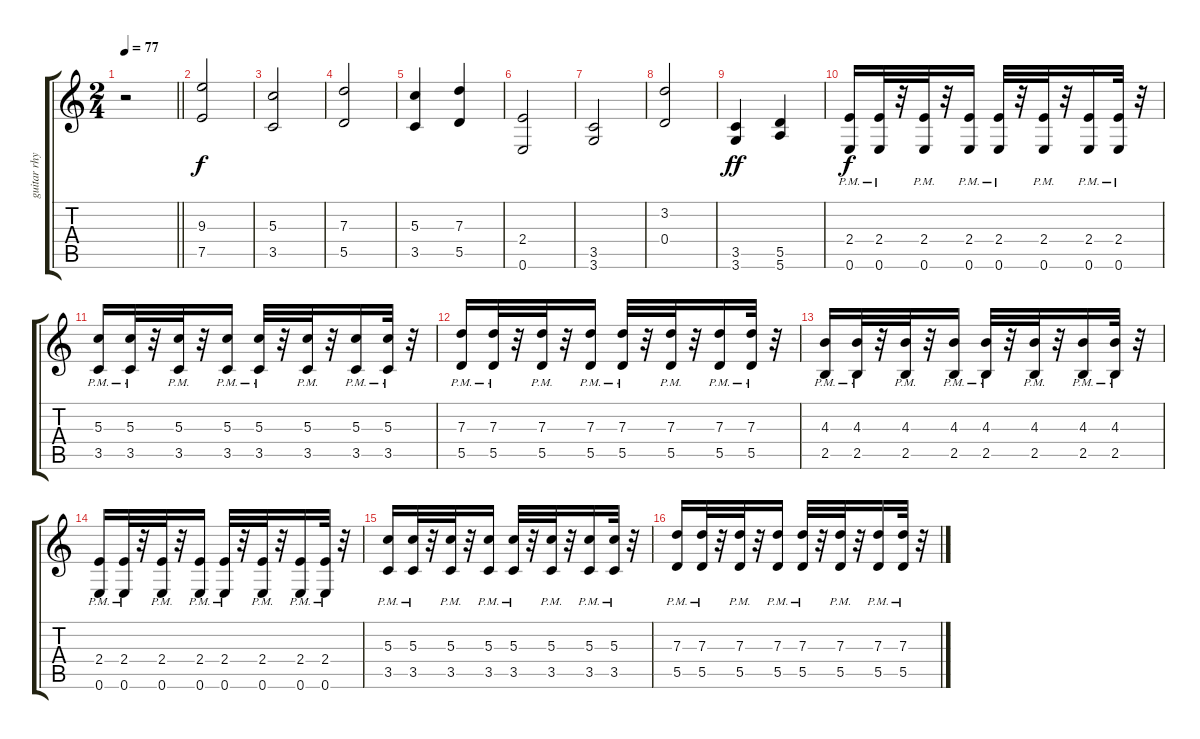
\track ("guitar rhythm right" "guitar rhy") {instrument distortionguitar}
\staff {score tabs}
\tuning (E4 B3 G3 D3 A2 E2) {hide}
\ts (2 4)
\tempo 77
\clef g2
\barLineRight lightlight
\ks c
r.2{dy f instrument distortionguitar} |
(9.3 7.5).2 |
(5.3 3.5).2 |
(7.3 5.5).2 |
(5.3 3.5).4 (7.3 5.5).4 |
(2.4 0.6).2 |
(3.5 3.6).2 |
(3.2 0.4).2 |
(3.5 3.6).4{dy ff} (5.5 5.6).4 |
(2.4 0.6{pm}).16{dy f} (2.4{pm} 0.6{pm}).32 r.32 (2.4{pm} 0.6{pm}).32 r.32 (2.4 0.6{pm}).16 (2.4{pm} 0.6{pm}).32 r.32 (2.4{pm} 0.6{pm}).32 r.32 (2.4 0.6{pm}).16 (2.4{pm} 0.6{pm}).32 r.32 |
(5.3 3.5{pm}).16 (5.3{pm} 3.5{pm}).32 r.32 (5.3{pm} 3.5{pm}).32 r.32 (5.3 3.5{pm}).16 (5.3{pm} 3.5{pm}).32 r.32 (5.3{pm} 3.5{pm}).32 r.32 (5.3 3.5{pm}).16 (5.3{pm} 3.5{pm}).32 r.32 |
(7.3 5.5{pm}).16 (7.3{pm} 5.5{pm}).32 r.32 (7.3{pm} 5.5{pm}).32 r.32 (7.3 5.5{pm}).16 (7.3{pm} 5.5{pm}).32 r.32 (7.3{pm} 5.5{pm}).32 r.32 (7.3 5.5{pm}).16 (7.3{pm} 5.5{pm}).32 r.32 |
(4.3 2.5{pm}).16 (4.3{pm} 2.5{pm}).32 r.32 (4.3{pm} 2.5{pm}).32 r.32 (4.3 2.5{pm}).16 (4.3{pm} 2.5{pm}).32 r.32 (4.3{pm} 2.5{pm}).32 r.32 (4.3 2.5{pm}).16 (4.3{pm} 2.5{pm}).32 r.32 |
(2.4 0.6{pm}).16 (2.4{pm} 0.6{pm}).32 r.32 (2.4{pm} 0.6{pm}).32 r.32 (2.4 0.6{pm}).16 (2.4{pm} 0.6{pm}).32 r.32 (2.4{pm} 0.6{pm}).32 r.32 (2.4 0.6{pm}).16 (2.4{pm} 0.6{pm}).32 r.32 |
(5.3 3.5{pm}).16 (5.3{pm} 3.5{pm}).32 r.32 (5.3{pm} 3.5{pm}).32 r.32 (5.3 3.5{pm}).16 (5.3{pm} 3.5{pm}).32 r.32 (5.3{pm} 3.5{pm}).32 r.32 (5.3 3.5{pm}).16 (5.3{pm} 3.5{pm}).32 r.32 |
(7.3 5.5{pm}).16 (7.3{pm} 5.5{pm}).32 r.32 (7.3{pm} 5.5{pm}).32 r.32 (7.3 5.5{pm}).16 (7.3{pm} 5.5{pm}).32 r.32 (7.3{pm} 5.5{pm}).32 r.32 (7.3 5.5{pm}).16 (7.3{pm} 5.5{pm}).32 r.32
